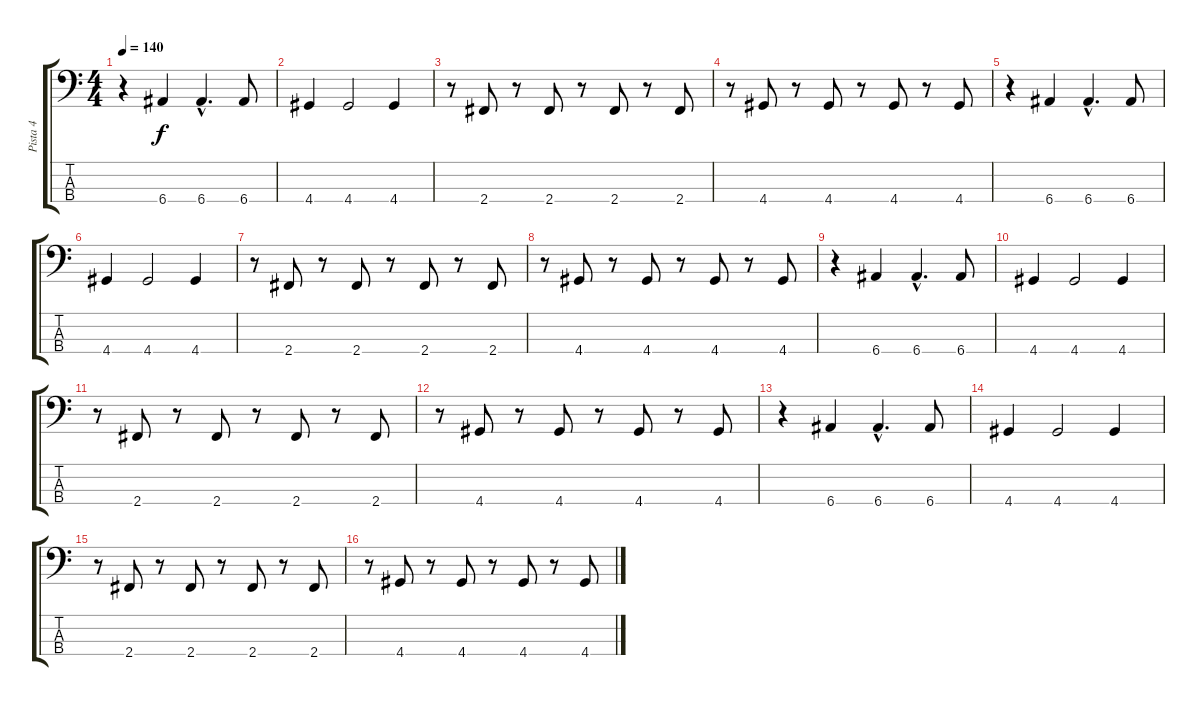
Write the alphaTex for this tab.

\track ("Pista 4" "Pista 4") {instrument acousticguitarnylon}
\staff {score tabs}
\tuning (G2 D2 A1 E1) {hide}
\ts (4 4)
\tempo 140
\clef f4
\ks c
r.4{dy f} 6.4.4 6.4{hac}.4{d} 6.4.8 |
4.4.4 4.4.2 4.4.4 |
r.8 2.4.8 r.8 2.4.8 r.8 2.4.8 r.8 2.4.8 |
r.8 4.4.8 r.8 4.4.8 r.8 4.4.8 r.8 4.4.8 |
r.4 6.4.4 6.4{hac}.4{d} 6.4.8 |
4.4.4 4.4.2 4.4.4 |
r.8 2.4.8 r.8 2.4.8 r.8 2.4.8 r.8 2.4.8 |
r.8 4.4.8 r.8 4.4.8 r.8 4.4.8 r.8 4.4.8 |
r.4 6.4.4 6.4{hac}.4{d} 6.4.8 |
4.4.4 4.4.2 4.4.4 |
r.8 2.4.8 r.8 2.4.8 r.8 2.4.8 r.8 2.4.8 |
r.8 4.4.8 r.8 4.4.8 r.8 4.4.8 r.8 4.4.8 |
r.4 6.4.4 6.4{hac}.4{d} 6.4.8 |
4.4.4 4.4.2 4.4.4 |
r.8 2.4.8 r.8 2.4.8 r.8 2.4.8 r.8 2.4.8 |
r.8 4.4.8 r.8 4.4.8 r.8 4.4.8 r.8 4.4.8
